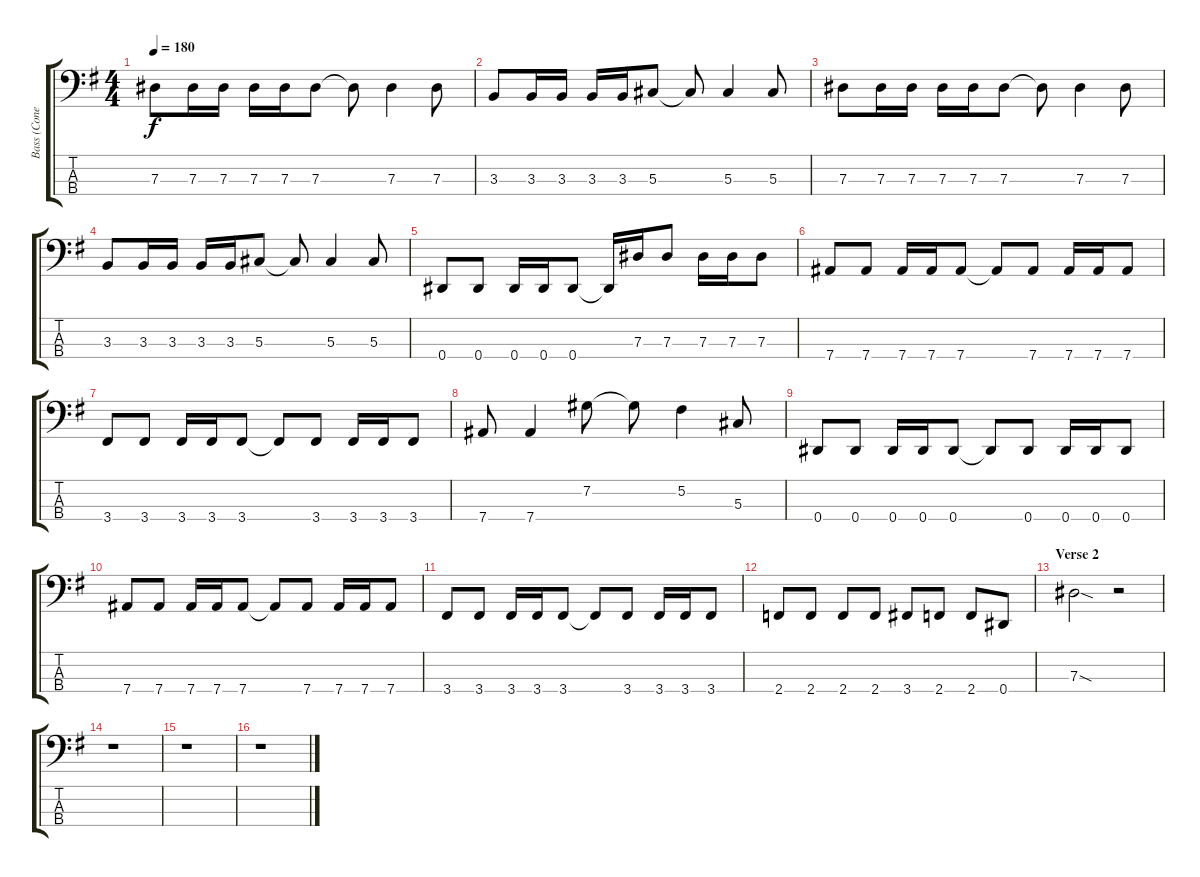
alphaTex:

\track ("Bass (Cone)" "Bass (Cone") {instrument electricbasspick}
\staff {score tabs}
\tuning (Gb2 Db2 Ab1 Eb1) {hide}
\ts (4 4)
\tempo 180
\clef f4
\ks g
7.3.8{dy f} 7.3.16 7.3.16 7.3.16 7.3.16 7.3.8 7.3{t}.8 7.3.4 7.3.8 |
3.3.8 3.3.16 3.3.16 3.3.16 3.3.16 5.3.8 5.3{t}.8 5.3.4 5.3.8 |
7.3.8 7.3.16 7.3.16 7.3.16 7.3.16 7.3.8 7.3{t}.8 7.3.4 7.3.8 |
3.3.8 3.3.16 3.3.16 3.3.16 3.3.16 5.3.8 5.3{t}.8 5.3.4 5.3.8 |
0.4.8 0.4.8 0.4.16 0.4.16 0.4.8 0.4{t}.16 7.3.16 7.3.8 7.3.16 7.3.16 7.3.8 |
7.4.8 7.4.8 7.4.16 7.4.16 7.4.8 7.4{t}.8 7.4.8 7.4.16 7.4.16 7.4.8 |
3.4.8 3.4.8 3.4.16 3.4.16 3.4.8 3.4{t}.8 3.4.8 3.4.16 3.4.16 3.4.8 |
7.4.8 7.4.4 7.2.8 7.2{t}.8 5.2.4 5.3.8 |
0.4.8 0.4.8 0.4.16 0.4.16 0.4.8 0.4{t}.8 0.4.8 0.4.16 0.4.16 0.4.8 |
7.4.8 7.4.8 7.4.16 7.4.16 7.4.8 7.4{t}.8 7.4.8 7.4.16 7.4.16 7.4.8 |
3.4.8 3.4.8 3.4.16 3.4.16 3.4.8 3.4{t}.8 3.4.8 3.4.16 3.4.16 3.4.8 |
2.4.8 2.4.8 2.4.8 2.4.8 3.4.8 2.4.8 2.4.8 0.4.8 |
\section ("" "Verse 2")
7.3{sod}.2 r.2 |
r.1 |
r.1 |
r.1
